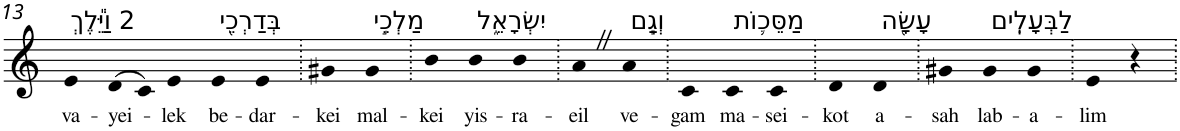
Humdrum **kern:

**kern	**text
*part1	*part1
*staff1	*staff1
*I"Piano	*
*I'Pno	*
!!LO:PB:g=z
*clefG2	*
*k[]	*
=13	=13
!LO:TX:a:t=2 וַיֵּ֕לֶךְ	!
!	!LO:LY:b
4e	va-
!	!LO:LY:b
(>8d	-yei-
8c)	.
!	!LO:LY:b
4e	-lek
!LO:TX:a:t=בְּדַרְכֵ֖י	!
!	!LO:LY:b
4e	be-
!	!LO:LY:b
4e	-dar-
=14.	=14.
!	!LO:LY:b
4g#X	-kei
!LO:TX:a:t=מַלְכֵ֣י	!
!	!LO:LY:b
4g#	mal-
=15.	=15.
!	!LO:LY:b
4b	-kei
!LO:TX:a:t=יִשְׂרָאֵ֑ל	!
!	!LO:LY:b
4b	yis-
!	!LO:LY:b
4b	-ra-
=16.	=16.
!	!LO:LY:b
4aZ	-eil
!LO:TX:a:t=וְגַ֧ם	!
!	!LO:LY:b
4a	ve-
=17.	=17.
!	!LO:LY:b
4c	-gam
!LO:TX:a:t=מַסֵּכ֛וֹת	!
!	!LO:LY:b
4c	ma-
!	!LO:LY:b
4c	-sei-
=18.	=18.
!	!LO:LY:b
4d	-kot
!LO:TX:a:t=עָשָׂ֖ה	!
!	!LO:LY:b
4d	a-
=19.	=19.
!	!LO:LY:b
4g#X	-sah
!LO:TX:a:t=לַבְּעָלִֽים	!
!	!LO:LY:b
4g#	lab-
!	!LO:LY:b
4g#	-a-
=20.	=20.
!	!LO:LY:b
4e	-lim
4r	.
=.	=.
*-	*-
